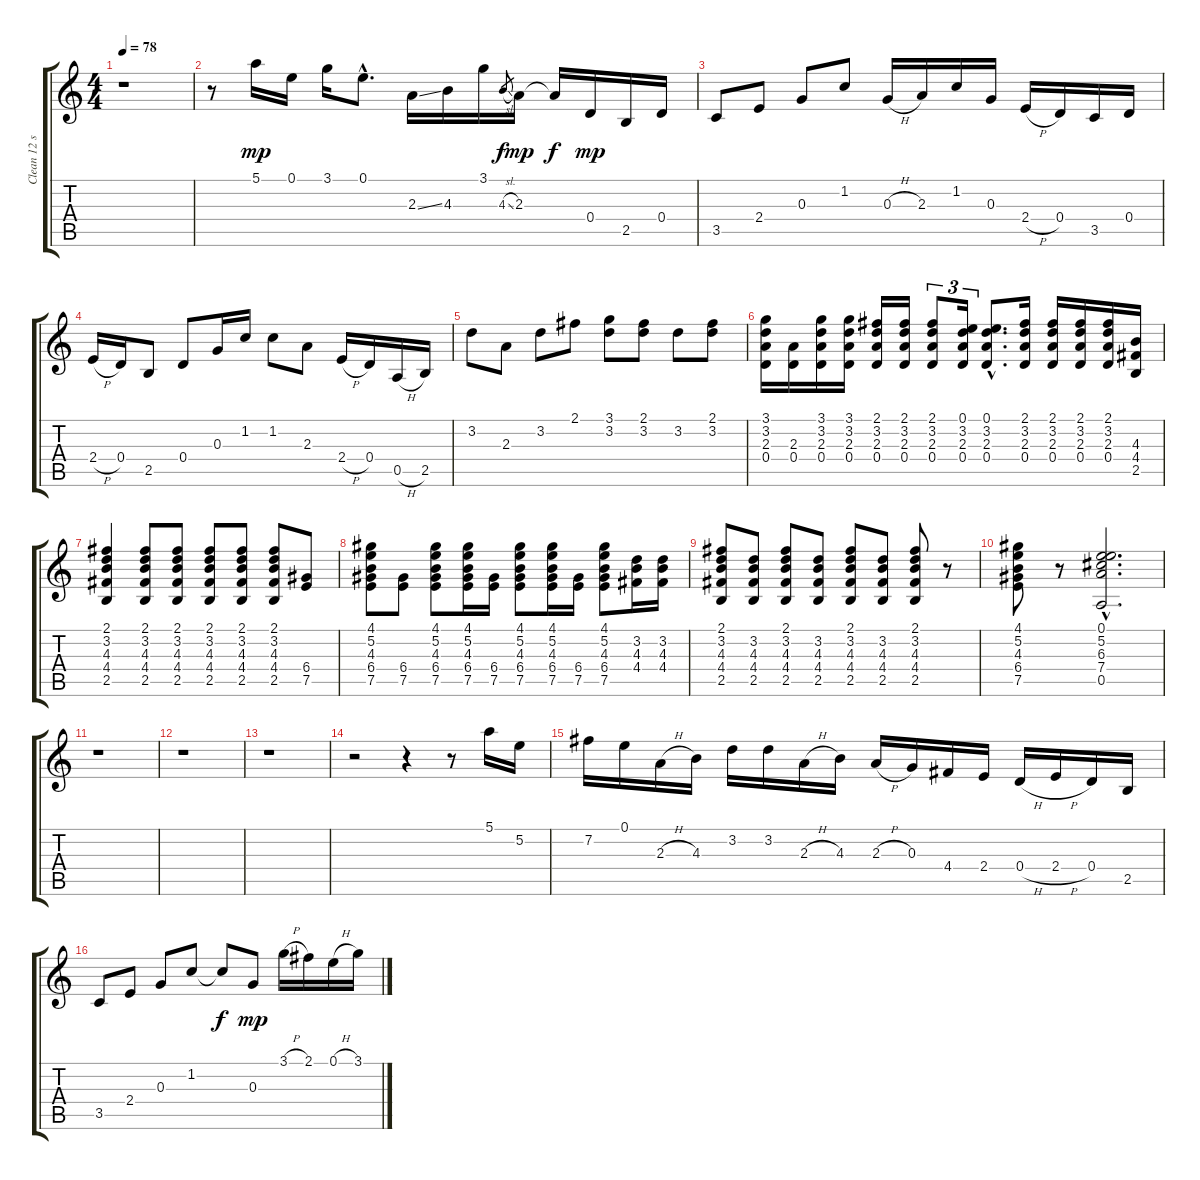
\track ("Clean 12 string electric guitar" "Clean 12 s") {instrument electricguitarclean}
\staff {score tabs}
\tuning (E4 B3 G3 D3 A2 E2) {hide}
\ts (4 4)
\tempo 78
\clef g2
\ks c
r.1{dy f} |
r.8 5.1.16{dy mp} 0.1.16 3.1.16 0.1{hac}.8{d} 2.3{ss}.16 4.3.16 3.1.16 4.3{sl}.8{gr dy f} 2.3.16{dy mp} 2.3{t}.16{dy f} 0.4.16{dy mp} 2.5.16 0.4.16 |
3.5.8 2.4.8 0.3.8 1.2.8 0.3{h}.16 2.3.16 1.2.16 0.3.16 2.4{h}.16 0.4.16 3.5.16 0.4.16 |
2.4{h}.16 0.4.16 2.5.8 0.4.8 0.3.16 1.2.16 1.2.8 2.3.8 2.4{h}.16 0.4.16 0.5{h}.16 2.5.16 |
3.2.8 2.3.8 3.2.8 2.1.8 (3.1 3.2).8 (2.1 3.2).8 3.2.8 (2.1 3.2).8 |
(3.1 3.2 2.3 0.4).16 (2.3 0.4).16 (3.1 3.2 2.3 0.4).16 (3.1 3.2 2.3 0.4).16 (2.1 3.2 2.3 0.4).16 (2.1 3.2 2.3 0.4).16 (2.1 3.2 2.3 0.4).8{tu (3 2)} (0.1 3.2 2.3 0.4).16{tu (3 2)} (0.1{hac} 3.2{hac} 2.3{hac} 0.4{hac}).8{d} (2.1 3.2 2.3 0.4).16 (2.1 3.2 2.3 0.4).16 (2.1 3.2 2.3 0.4).16 (2.1 3.2 2.3 0.4).16 (4.3 4.4 2.5).16 |
(2.1 3.2 4.3 4.4 2.5).4 (2.1 3.2 4.3 4.4 2.5).8 (2.1 3.2 4.3 4.4 2.5).8 (2.1 3.2 4.3 4.4 2.5).8 (2.1 3.2 4.3 4.4 2.5).8 (2.1 3.2 4.3 4.4 2.5).8 (6.4 7.5).8 |
(4.1 5.2 4.3 6.4 7.5).8 (6.4 7.5).8 (4.1 5.2 4.3 6.4 7.5).8 (4.1 5.2 4.3 6.4 7.5).16 (6.4 7.5).16 (4.1 5.2 4.3 6.4 7.5).8 (4.1 5.2 4.3 6.4 7.5).16 (6.4 7.5).16 (4.1 5.2 4.3 6.4 7.5).8 (3.2 4.3 4.4).16 (3.2 4.3 4.4).16 |
(2.1 3.2 4.3 4.4 2.5).8 (3.2 4.3 4.4 2.5).8 (2.1 3.2 4.3 4.4 2.5).8 (3.2 4.3 4.4 2.5).8 (2.1 3.2 4.3 4.4 2.5).8 (3.2 4.3 4.4 2.5).8 (2.1 3.2 4.3 4.4 2.5).8 r.8 |
(4.1 5.2 4.3 6.4 7.5).8 r.8 (0.1{hac} 5.2{hac} 6.3{hac} 7.4{hac} 0.5{hac}).2{d} |
r.1 |
r.1 |
r.1 |
r.2 r.4 r.8 5.1.16 5.2.16 |
7.2.16 0.1.16 2.3{h}.16 4.3.16 3.2.16 3.2.16 2.3{h}.16 4.3.16 2.3{h}.16 0.3.16 4.4.16 2.4.16 0.4{h}.16 2.4{h}.16 0.4.16 2.5.16 |
3.5.8 2.4.8 0.3.8 1.2.8 1.2{t}.8{dy f} 0.3.8{dy mp} 3.1{h}.16 2.1.16 0.1{h}.16 3.1.16
